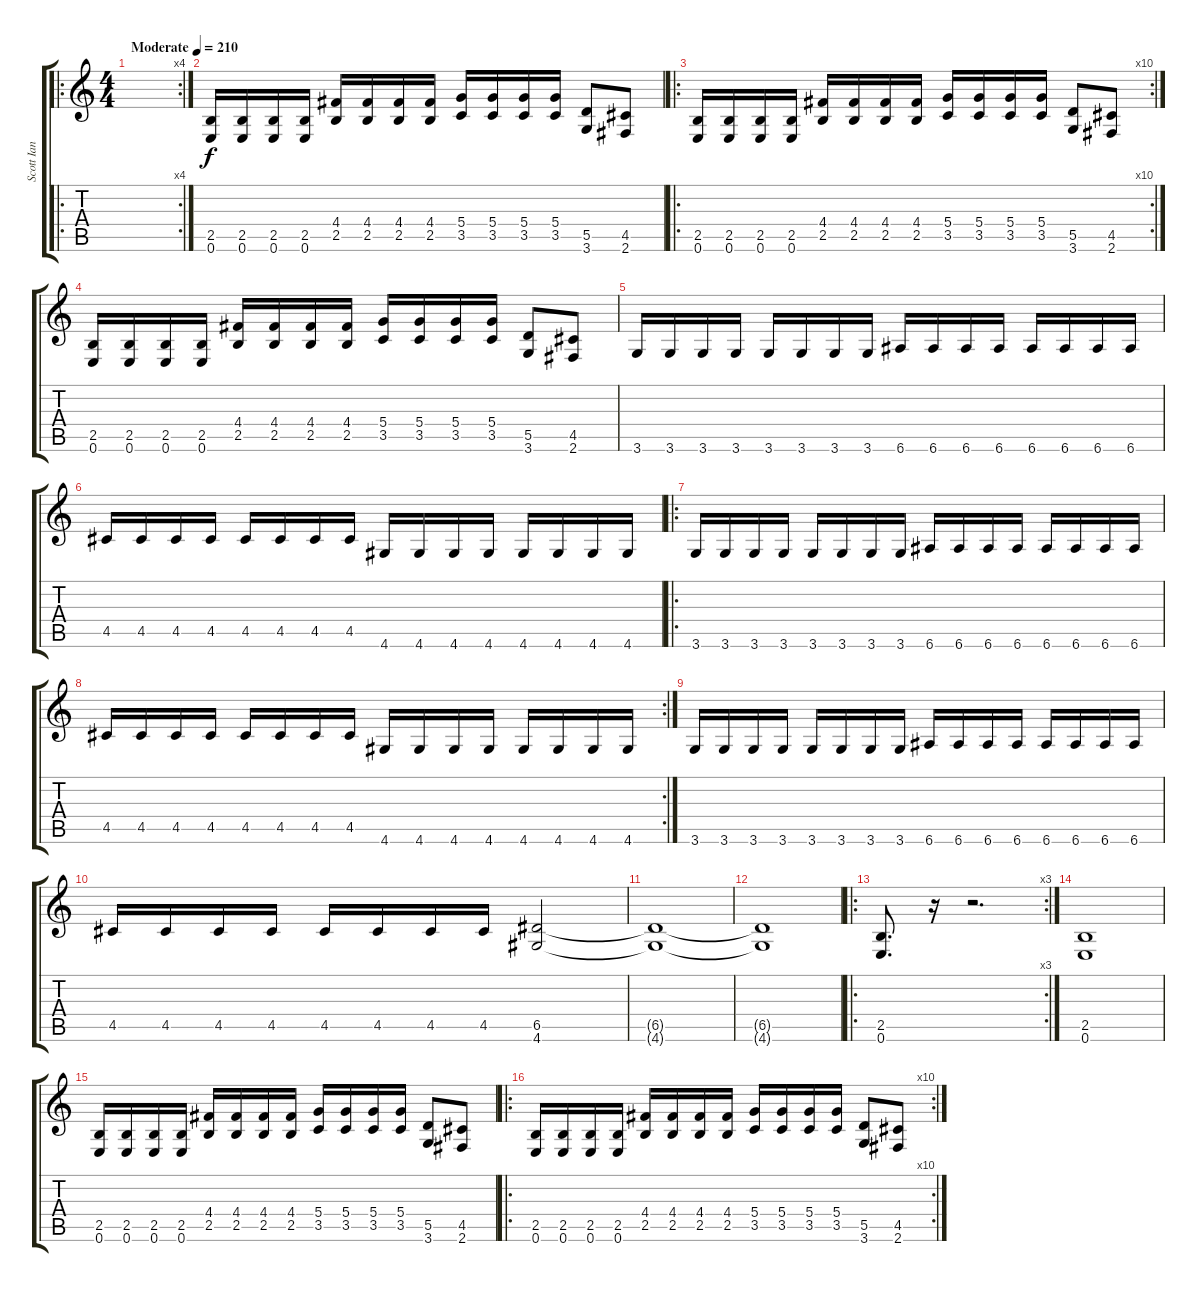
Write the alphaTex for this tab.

\track ("Scott Ian" "Scott Ian") {instrument distortionguitar}
\staff {score tabs}
\tuning (E4 B3 G3 D3 A2 E2) {hide}
\ro
\rc 4
\ts (4 4)
\tempo (210 "Moderate")
\clef g2
\ks c
|
(2.5 0.6).16 (2.5 0.6).16 (2.5 0.6).16 (2.5 0.6).16 (4.4 2.5).16 (4.4 2.5).16 (4.4 2.5).16 (4.4 2.5).16 (5.4 3.5).16 (5.4 3.5).16 (5.4 3.5).16 (5.4 3.5).16 (5.5 3.6).8 (4.5 2.6).8 |
\ro
\rc 10
(2.5 0.6).16 (2.5 0.6).16 (2.5 0.6).16 (2.5 0.6).16 (4.4 2.5).16 (4.4 2.5).16 (4.4 2.5).16 (4.4 2.5).16 (5.4 3.5).16 (5.4 3.5).16 (5.4 3.5).16 (5.4 3.5).16 (5.5 3.6).8 (4.5 2.6).8 |
(2.5 0.6).16 (2.5 0.6).16 (2.5 0.6).16 (2.5 0.6).16 (4.4 2.5).16 (4.4 2.5).16 (4.4 2.5).16 (4.4 2.5).16 (5.4 3.5).16 (5.4 3.5).16 (5.4 3.5).16 (5.4 3.5).16 (5.5 3.6).8 (4.5 2.6).8 |
3.6.16 3.6.16 3.6.16 3.6.16 3.6.16 3.6.16 3.6.16 3.6.16 6.6.16 6.6.16 6.6.16 6.6.16 6.6.16 6.6.16 6.6.16 6.6.16 |
4.5.16 4.5.16 4.5.16 4.5.16 4.5.16 4.5.16 4.5.16 4.5.16 4.6.16 4.6.16 4.6.16 4.6.16 4.6.16 4.6.16 4.6.16 4.6.16 |
\ro
3.6.16 3.6.16 3.6.16 3.6.16 3.6.16 3.6.16 3.6.16 3.6.16 6.6.16 6.6.16 6.6.16 6.6.16 6.6.16 6.6.16 6.6.16 6.6.16 |
\rc 2
4.5.16 4.5.16 4.5.16 4.5.16 4.5.16 4.5.16 4.5.16 4.5.16 4.6.16 4.6.16 4.6.16 4.6.16 4.6.16 4.6.16 4.6.16 4.6.16 |
3.6.16 3.6.16 3.6.16 3.6.16 3.6.16 3.6.16 3.6.16 3.6.16 6.6.16 6.6.16 6.6.16 6.6.16 6.6.16 6.6.16 6.6.16 6.6.16 |
4.5.16 4.5.16 4.5.16 4.5.16 4.5.16 4.5.16 4.5.16 4.5.16 (6.5 4.6).2 |
(6.5{t} 4.6{t}).1 |
(6.5{t} 4.6{t}).1 |
\ro
\rc 3
(2.5 0.6).8{d} r.16 r.2{d} |
(2.5 0.6).1 |
(2.5 0.6).16 (2.5 0.6).16 (2.5 0.6).16 (2.5 0.6).16 (4.4 2.5).16 (4.4 2.5).16 (4.4 2.5).16 (4.4 2.5).16 (5.4 3.5).16 (5.4 3.5).16 (5.4 3.5).16 (5.4 3.5).16 (5.5 3.6).8 (4.5 2.6).8 |
\ro
\rc 10
(2.5 0.6).16 (2.5 0.6).16 (2.5 0.6).16 (2.5 0.6).16 (4.4 2.5).16 (4.4 2.5).16 (4.4 2.5).16 (4.4 2.5).16 (5.4 3.5).16 (5.4 3.5).16 (5.4 3.5).16 (5.4 3.5).16 (5.5 3.6).8 (4.5 2.6).8
